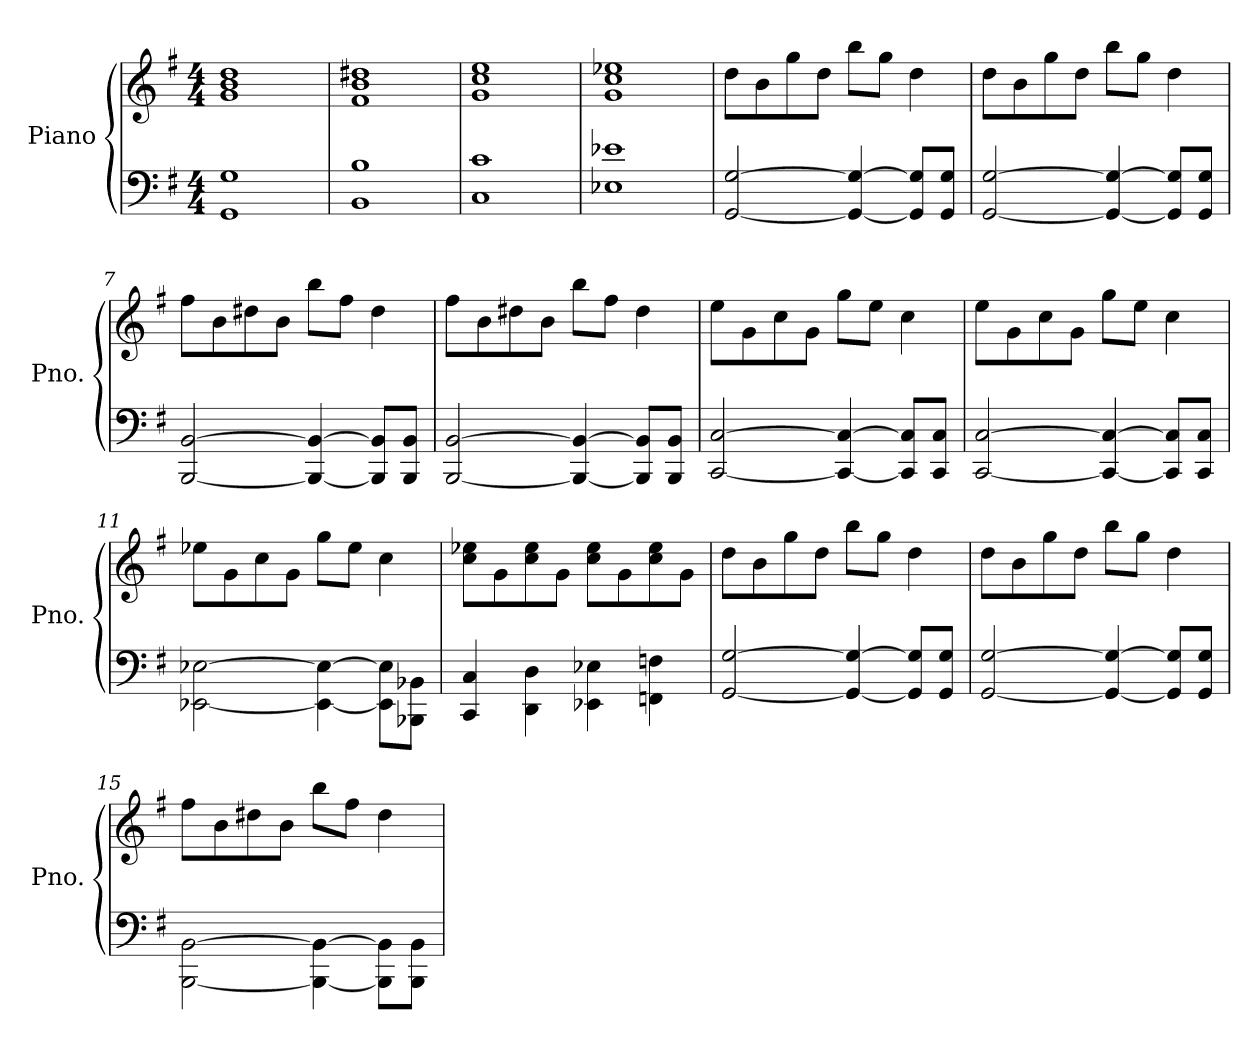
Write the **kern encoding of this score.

**kern	**kern
*part1	*part1
*staff2	*staff1
*I"Piano	*
*I'Pno.	*
*clefF4	*clefG2
*k[f#]	*k[f#]
*M4/4	*M4/4
=1	=1
1GG 1G	1g 1b 1dd
=2	=2
1BB 1B	1f# 1b 1dd#X
=3	=3
1C 1c	1g 1cc 1ee
=4	=4
1E-X 1e-X	1g 1cc 1ee-X
=5	=5
[2GG/ [2G/	8dd\L
.	8b\
.	8gg\
.	8dd\J
4GG/_ 4G/_	8bb\L
.	8gg\J
8GG/] 8G/]L	4dd\
8GG/ 8G/J	.
=6	=6
[2GG/ [2G/	8dd\L
.	8b\
.	8gg\
.	8dd\J
4GG/_ 4G/_	8bb\L
.	8gg\J
8GG/] 8G/]L	4dd\
8GG/ 8G/J	.
=7	=7
[2BBB/ [2BB/	8ff#\L
.	8b\
.	8dd#X\
.	8b\J
4BBB/_ 4BB/_	8bb\L
.	8ff#\J
8BBB/] 8BB/]L	4dd#\
8BBB/ 8BB/J	.
!!LO:LB:g=z
=8	=8
[2BBB/ [2BB/	8ff#\L
.	8b\
.	8dd#X\
.	8b\J
4BBB/_ 4BB/_	8bb\L
.	8ff#\J
8BBB/] 8BB/]L	4dd#\
8BBB/ 8BB/J	.
!!LO:LB:g=z
=9	=9
[2CC/ [2C/	8ee\L
.	8g\
.	8cc\
.	8g\J
4CC/_ 4C/_	8gg\L
.	8ee\J
8CC/] 8C/]L	4cc\
8CC/ 8C/J	.
=10	=10
[2CC/ [2C/	8ee\L
.	8g\
.	8cc\
.	8g\J
4CC/_ 4C/_	8gg\L
.	8ee\J
8CC/] 8C/]L	4cc\
8CC/ 8C/J	.
=11	=11
[2EE-X\ [2E-X\	8ee-X\L
.	8g\
.	8cc\
.	8g\J
4EE-\_ 4E-\_	8gg\L
.	8ee-\J
8EE-\] 8E-\]L	4cc\
8BBB-X\ 8BB-X\J	.
=12	=12
4CC/ 4C/	8cc\ 8ee-X\L
.	8g\
4DD\ 4D\	8cc\ 8ee-\
.	8g\J
4EE-X\ 4E-X\	8cc\ 8ee-\L
.	8g\
4FFn\ 4Fn\	8cc\ 8ee-\
.	8g\J
=13	=13
[2GG/ [2G/	8dd\L
.	8b\
.	8gg\
.	8dd\J
4GG/_ 4G/_	8bb\L
.	8gg\J
8GG/] 8G/]L	4dd\
8GG/ 8G/J	.
!!LO:LB:g=z
=14	=14
[2GG/ [2G/	8dd\L
.	8b\
.	8gg\
.	8dd\J
4GG/_ 4G/_	8bb\L
.	8gg\J
8GG/] 8G/]L	4dd\
8GG/ 8G/J	.
=15	=15
[2BBB\ [2BB\	8ff#\L
.	8b\
.	8dd#X\
.	8b\J
4BBB\_ 4BB\_	8bb\L
.	8ff#\J
8BBB\] 8BB\]L	4dd#\
8BBB\ 8BB\J	.
=	=
*-	*-
